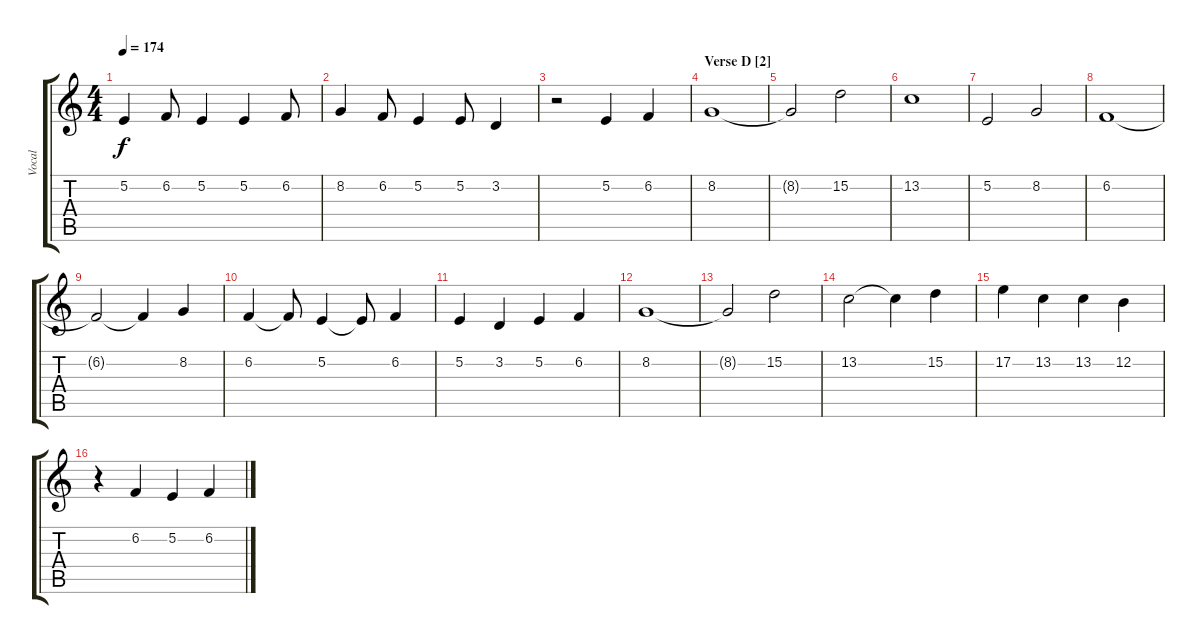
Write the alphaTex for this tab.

\track ("Vocal" "Vocal") {instrument trumpet}
\staff {score tabs}
\tuning (E4 B3 G3 D3 A2 E2) {hide}
\ts (4 4)
\tempo 174
\clef g2
\ks c
5.2.4{dy f} 6.2.8 5.2.4 5.2.4 6.2.8 |
8.2.4 6.2.8 5.2.4 5.2.8 3.2.4 |
r.2 5.2.4 6.2.4 |
\section ("" "Verse D [2]")
8.2.1 |
8.2{t}.2 15.2.2 |
13.2.1 |
5.2.2 8.2.2 |
6.2.1 |
6.2{t}.2 6.2{t}.4 8.2.4 |
6.2.4 6.2{t}.8 5.2.4 5.2{t}.8 6.2.4 |
5.2.4 3.2.4 5.2.4 6.2.4 |
8.2.1 |
8.2{t}.2 15.2.2 |
13.2.2 13.2{t}.4 15.2.4 |
17.2.4 13.2.4 13.2.4 12.2.4 |
r.4 6.2.4 5.2.4 6.2.4
